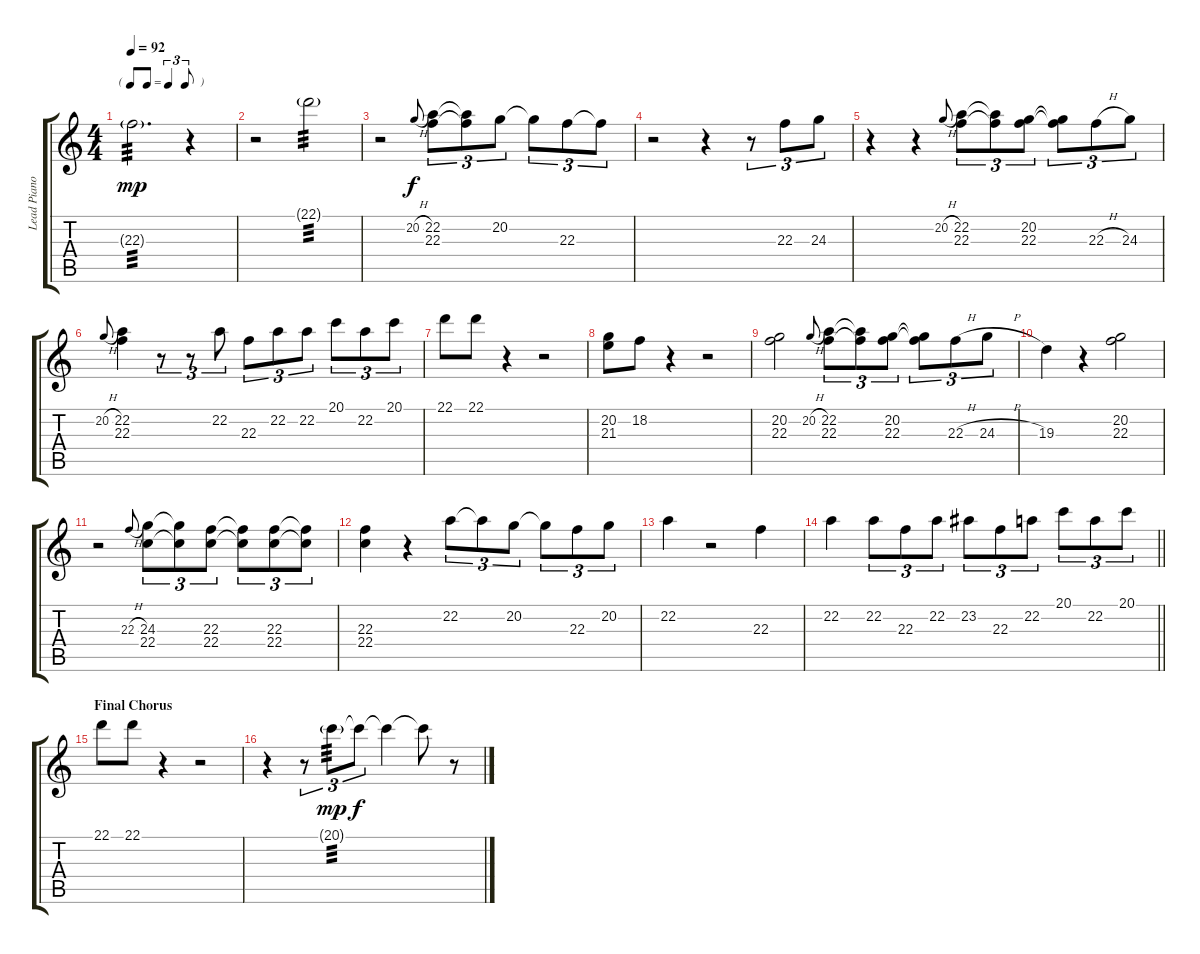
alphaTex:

\track ("Lead Piano (Keith)" "Lead Piano") {instrument brightacousticpiano}
\staff {score tabs}
\tuning (E4 B3 G3 D3 A2 E2) {hide}
\ts (4 4)
\tf triplet8th
\tempo 92
\clef g2
\ks c
22.3{g}.2{d tp 3 dy mp} r.4 |
r.2 22.1{g}.2{tp 3} |
r.2 20.2{h}.8{gr onbeat dy f} (22.2 22.3).8{tu (3 2)} (22.2{t} 22.3{t}).8{tu (3 2)} 20.2.8{tu (3 2)} 20.2{t}.8{tu (3 2)} 22.3.8{tu (3 2)} 22.3{t}.8{tu (3 2)} |
r.2 r.4 r.8{tu (3 2)} 22.3.8{tu (3 2)} 24.3.8{tu (3 2)} |
r.4 r.4 20.2{h}.8{gr onbeat} (22.2 22.3).8{tu (3 2)} (22.2{t} 22.3{t}).8{tu (3 2)} (20.2 22.3).8{tu (3 2)} (20.2{t} 22.3{t}).8{tu (3 2)} 22.3{h}.8{tu (3 2)} 24.3.8{tu (3 2)} |
20.2{h}.8{gr onbeat} (22.2 22.3).4 r.8{tu (3 2)} r.8{tu (3 2)} 22.2.8{tu (3 2)} 22.3.8{tu (3 2)} 22.2.8{tu (3 2)} 22.2.8{tu (3 2)} 20.1.8{tu (3 2)} 22.2.8{tu (3 2)} 20.1.8{tu (3 2)} |
22.1.8 22.1.8 r.4 r.2 |
(20.2 21.3).8 18.2.8 r.4 r.2 |
(20.2 22.3).2 20.2{h}.8{gr onbeat} (22.2 22.3).8{tu (3 2)} (22.2{t} 22.3{t}).8{tu (3 2)} (20.2 22.3).8{tu (3 2)} (20.2{t} 22.3{t}).8{tu (3 2)} 22.3{h}.8{tu (3 2)} 24.3{h}.8{tu (3 2)} |
19.3.4 r.4 (20.2 22.3).2 |
r.2 22.3{h}.8{gr onbeat} (24.3 22.4).8{tu (3 2)} (24.3{t} 22.4{t}).8{tu (3 2)} (22.3 22.4).8{tu (3 2)} (22.3{t} 22.4{t}).8{tu (3 2)} (22.3 22.4).8{tu (3 2)} (22.3{t} 22.4{t}).8{tu (3 2)} |
(22.3 22.4).4 r.4 22.2.8{tu (3 2)} 22.2{t}.8{tu (3 2)} 20.2.8{tu (3 2)} 20.2{t}.8{tu (3 2)} 22.3.8{tu (3 2)} 20.2.8{tu (3 2)} |
22.2.4 r.2 22.3.4 |
\barLineRight lightlight
22.2.4 22.2.8{tu (3 2)} 22.3.8{tu (3 2)} 22.2.8{tu (3 2)} 23.2.8{tu (3 2)} 22.3.8{tu (3 2)} 22.2.8{tu (3 2)} 20.1.8{tu (3 2)} 22.2.8{tu (3 2)} 20.1.8{tu (3 2)} |
\section ("" "Final Chorus")
22.1.8 22.1.8 r.4 r.2 |
r.4 r.8{tu (3 2)} 20.1{g}.8{tu (3 2) tp 3 dy mp} 20.1{t}.8{tu (3 2) dy f} 20.1{t}.4 20.1{t}.8 r.8
